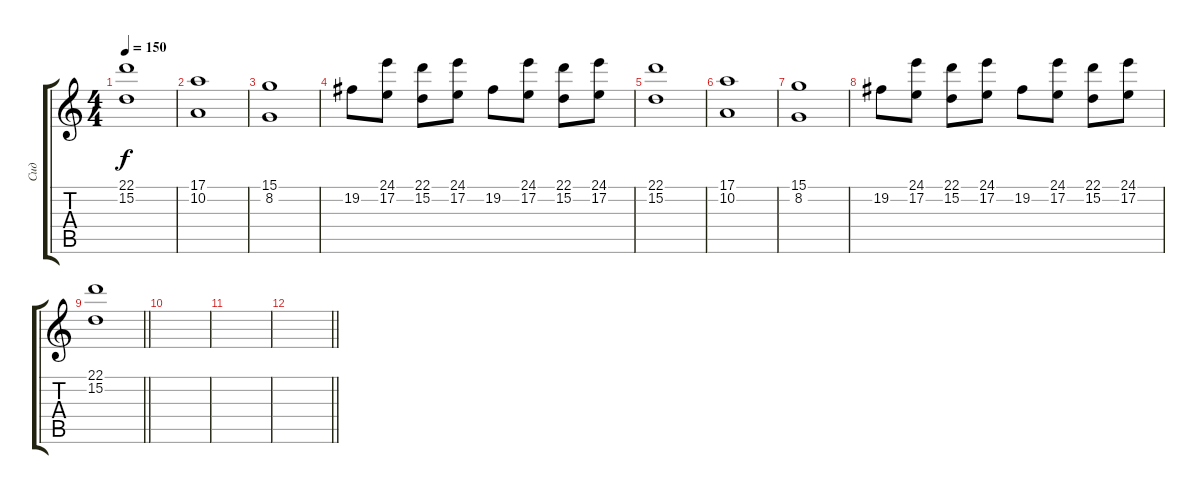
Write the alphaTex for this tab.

\track ("Сид" "Сид") {instrument choiraahs}
\staff {score tabs}
\tuning (E4 B3 G3 D3 A2 E2) {hide}
\ts (4 4)
\tempo 150
\clef g2
\ks c
(22.1 15.2).1{dy f} |
(17.1 10.2).1 |
(15.1 8.2).1 |
19.2.8 (24.1 17.2).8 (22.1 15.2).8 (24.1 17.2).8 19.2.8 (24.1 17.2).8 (22.1 15.2).8 (24.1 17.2).8 |
(22.1 15.2).1 |
(17.1 10.2).1 |
(15.1 8.2).1 |
19.2.8 (24.1 17.2).8 (22.1 15.2).8 (24.1 17.2).8 19.2.8 (24.1 17.2).8 (22.1 15.2).8 (24.1 17.2).8 |
\barLineRight lightlight
(22.1 15.2).1 |
|
|
\barLineRight lightlight
